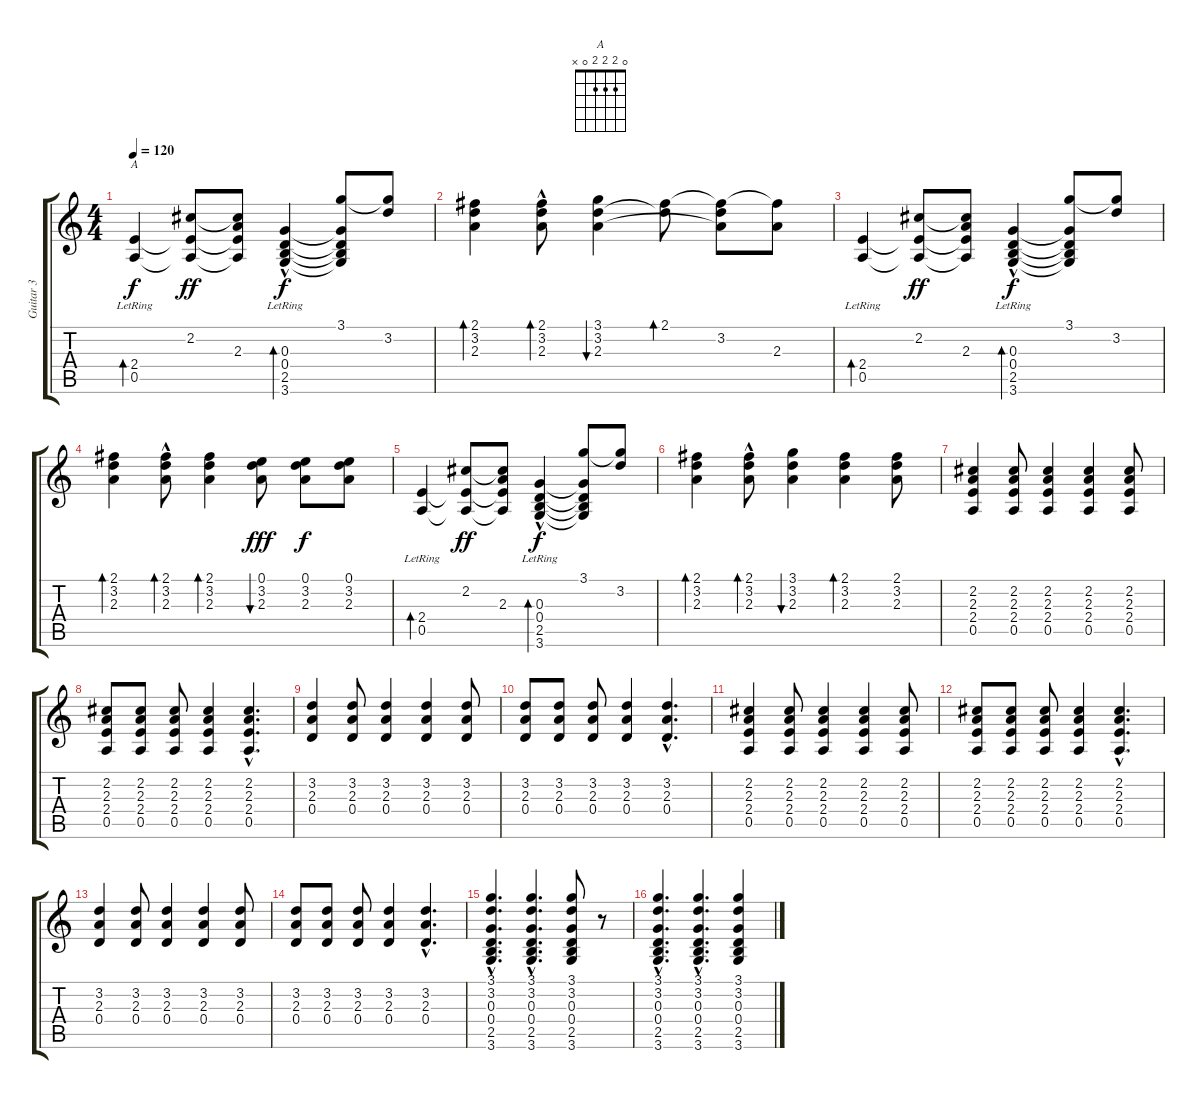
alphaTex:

\track ("Guitar 3" "Guitar 3") {instrument overdrivenguitar}
\staff {score tabs}
\tuning (E4 B3 G3 D3 A2 E2) {hide}
\chord ("A" 0 2 2 2 0 x)
\ts (4 4)
\tempo 120
\clef g2
\ks c
(2.4{lr} 0.5{lr}).4{bd 30 ch "A" dy f} (2.2 2.4{t} 0.5{t}).8{dy ff} (2.2{t} 2.3 2.4{t} 0.5{t}).8 (0.3{lr} 0.4{hac lr} 2.5{lr} 3.6{lr}).4{bd 30 dy f} (3.1 0.3{t} 0.4{t} 2.5{t} 3.6{t}).8 (3.1{t} 3.2).8 |
(2.1 3.2 2.3).4{bd 60} (2.1 3.2{hac} 2.3).8{bd 30} (3.1 3.2 2.3).4{bu 30} (2.1 3.2{t}).8{bd 60} (2.1{t} 3.2 2.3{t}).8 (2.1{t} 2.3).8 |
(2.4{lr} 0.5{lr}).4{bd 30} (2.2 2.4{t} 0.5{t}).8{dy ff} (2.2{t} 2.3 2.4{t} 0.5{t}).8 (0.3{lr} 0.4{hac lr} 2.5{lr} 3.6{lr}).4{bd 30 dy f} (3.1 0.3{t} 0.4{t} 2.5{t} 3.6{t}).8 (3.1{t} 3.2).8 |
(2.1 3.2 2.3).4{bd 60} (2.1 3.2{hac} 2.3).8{bd 30} (2.1 3.2 2.3).4{bd 30} (0.1 3.2 2.3).8{bu 30 dy fff} (0.1 3.2 2.3).8{dy f} (0.1 3.2 2.3).8 |
(2.4{lr} 0.5{lr}).4{bd 30} (2.2 2.4{t} 0.5{t}).8{dy ff} (2.2{t} 2.3 2.4{t} 0.5{t}).8 (0.3{lr} 0.4{hac lr} 2.5{lr} 3.6{lr}).4{bd 30 dy f} (3.1 0.3{t} 0.4{t} 2.5{t} 3.6{t}).8 (3.1{t} 3.2).8 |
(2.1 3.2 2.3).4{bd 60} (2.1 3.2{hac} 2.3).8{bd 30} (3.1 3.2 2.3).4{bu 30} (2.1 3.2 2.3).4{bd 60} (2.1 3.2 2.3).8 |
(2.2 2.3 2.4 0.5).4 (2.2 2.3 2.4 0.5).8 (2.2 2.3 2.4 0.5).4 (2.2 2.3 2.4 0.5).4 (2.2 2.3 2.4 0.5).8 |
(2.2 2.3 2.4 0.5).8 (2.2 2.3 2.4 0.5).8 (2.2 2.3 2.4 0.5).8 (2.2 2.3 2.4 0.5).4 (2.2{hac} 2.3{hac} 2.4{hac} 0.5{hac}).4{d} |
(3.2 2.3 0.4).4 (3.2 2.3 0.4).8 (3.2 2.3 0.4).4 (3.2 2.3 0.4).4 (3.2 2.3 0.4).8 |
(3.2 2.3 0.4).8 (3.2 2.3 0.4).8 (3.2 2.3 0.4).8 (3.2 2.3 0.4).4 (3.2{hac} 2.3{hac} 0.4{hac}).4{d} |
(2.2 2.3 2.4 0.5).4 (2.2 2.3 2.4 0.5).8 (2.2 2.3 2.4 0.5).4 (2.2 2.3 2.4 0.5).4 (2.2 2.3 2.4 0.5).8 |
(2.2 2.3 2.4 0.5).8 (2.2 2.3 2.4 0.5).8 (2.2 2.3 2.4 0.5).8 (2.2 2.3 2.4 0.5).4 (2.2{hac} 2.3{hac} 2.4{hac} 0.5{hac}).4{d} |
(3.2 2.3 0.4).4 (3.2 2.3 0.4).8 (3.2 2.3 0.4).4 (3.2 2.3 0.4).4 (3.2 2.3 0.4).8 |
(3.2 2.3 0.4).8 (3.2 2.3 0.4).8 (3.2 2.3 0.4).8 (3.2 2.3 0.4).4 (3.2{hac} 2.3{hac} 0.4{hac}).4{d} |
(3.1{hac} 3.2{hac} 0.3{hac} 0.4{hac} 2.5{hac} 3.6{hac}).4{d} (3.1{hac} 3.2{hac} 0.3{hac} 0.4{hac} 2.5{hac} 3.6{hac}).4{d} (3.1 3.2 0.3 0.4 2.5 3.6).8 r.8 |
(3.1{hac} 3.2{hac} 0.3{hac} 0.4{hac} 2.5{hac} 3.6{hac}).4{d} (3.1{hac} 3.2{hac} 0.3{hac} 0.4{hac} 2.5{hac} 3.6{hac}).4{d} (3.1 3.2 0.3 0.4 2.5 3.6).4
